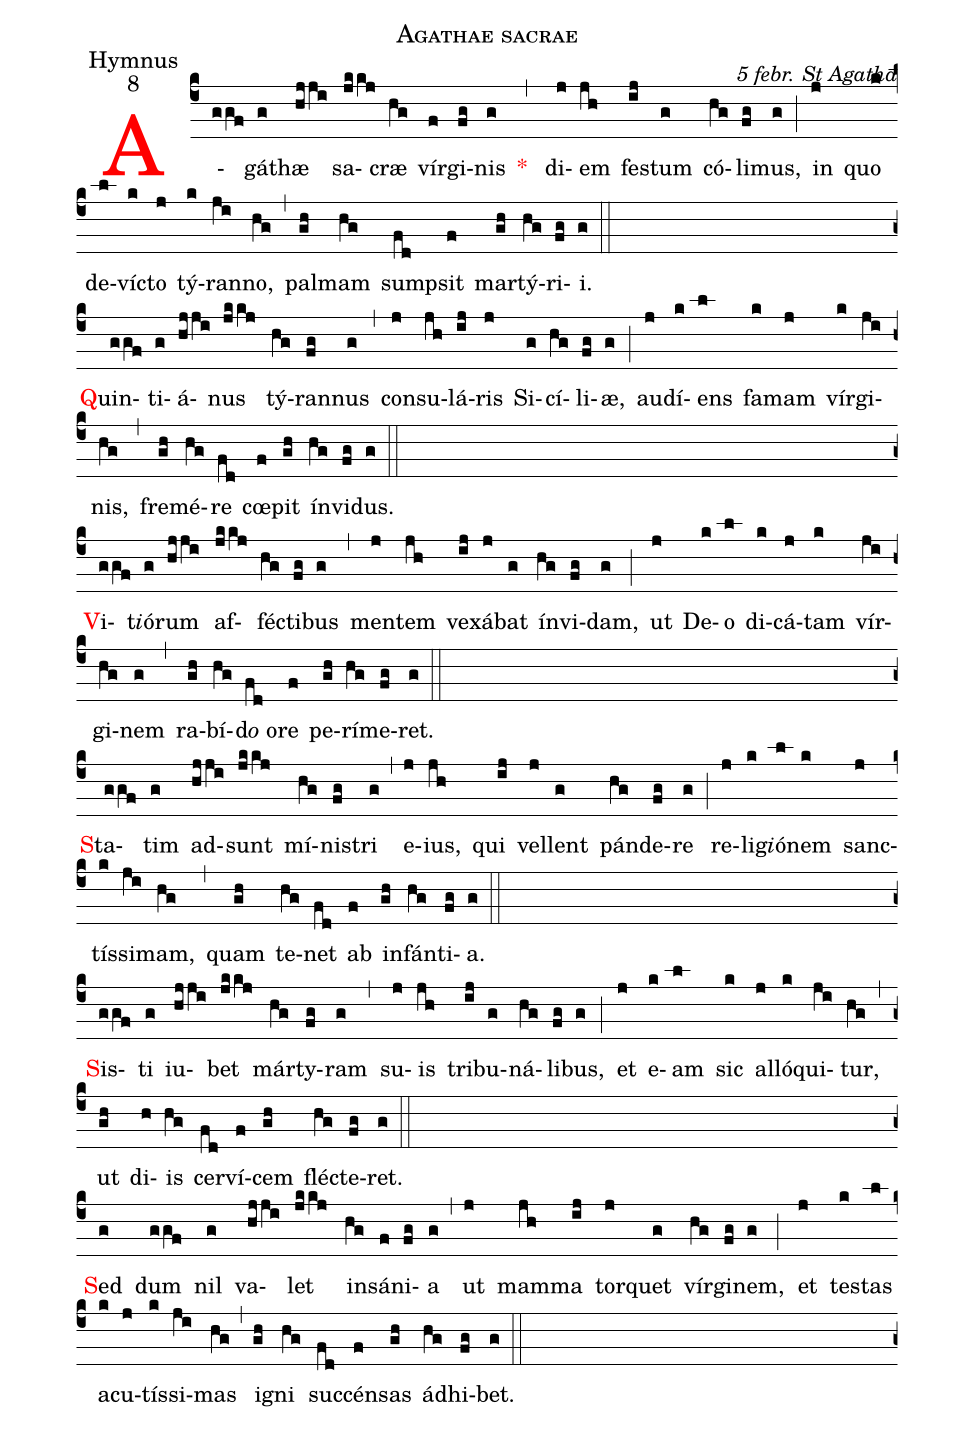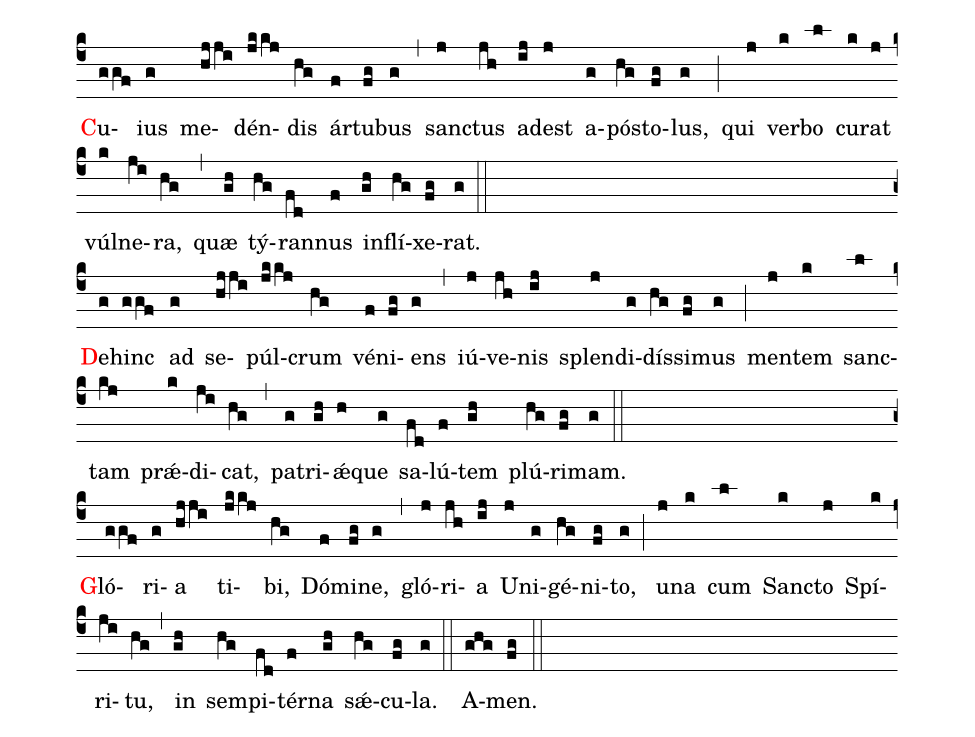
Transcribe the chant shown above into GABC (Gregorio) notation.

name:Agathae sacrae;
office-part:Hymnus;
mode:8;
commentary:5 febr. St Agatha;
%%
(c4)<v>\textcolor{red}{A}</v>(ggf)gá(g)thæ(hjji) sa(jkkj)cræ(hg) vír(f)gi(fg)nis(g) <v>\textcolor{red}{*}</v> (,) di(j)em(jh) fes(ij)tum(g) có(hg)li(fg)mus,(g) (;) in(j) quo(k) de(l)víc(k)to(j) tý(k)ran(ji)no,(hg) (,) pal(gh)mam(hg) sump(fd)sit(f) mar(gh)tý(hg)ri(fg)i.(g)  (::)
 (Z)

<v>\textcolor{red}{Q}</v>uin(ggf)ti(g)á(hjji)nus(jkkj) tý(hg)ran(fg)nus(g) (,) con(j)su(jh)lá(ij)ris(j) Si(g)cí(hg)li(fg)æ,(g) (;) au(j)dí(k)ens(l) fa(k)mam(j) vír(k)gi(ji)nis,(hg) (,) fre(gh)mé(hg)re(fd) cœ(f)pit(gh) ín(hg)vi(fg)dus.(g)  (::)
 (Z)

<v>\textcolor{red}{V}</v>i(ggf)t<i>i</i>ó(g)rum(hjji) af(jkkj)féc(hg)ti(fg)bus(g) (,) men(j)tem(jh) ve(ij)xá(j)bat(g) ín(hg)vi(fg)dam,(g) (;) ut(j) De(k)o(l) di(k)cá(j)tam(k) vír(ji)gi(hg)nem(g) (,) ra(gh)bí(hg)d<i>o</i> o(fd)re(f) pe(gh)rí(hg)me(fg)ret.(g)  (::)
 (Z)

<v>\textcolor{red}{S}</v>ta(ggf)tim(g) ad(hjji)sunt(jkkj) mí(hg)nis(fg)tri(g) (,) e(j)ius,(jh) qui(ij) vel(j)lent(g) pán(hg)de(fg)re(g) (;) re(j)li(k)g<i>i</i>ó(l)nem(k) sanc(j)tís(k)si(ji)mam,(hg) (,) quam(gh) te(hg)net(fd) ab(f) in(gh)fán(hg)ti(fg)a.(g)  (::)
 (Z)

<v>\textcolor{red}{S}</v>is(ggf)ti(g) iu(hjji)bet(jkkj) már(hg)ty(fg)ram(g) (,) su(j)is(jh) tri(ij)bu(g)ná(hg)li(fg)bus,(g) (;) et(j) e(k)am(l) sic(k) al(j)ló(k)qui(ji)tur,(hg) (,) ut(gh) di(h)is(hg) cer(fd)ví(f)cem(gh) fléc(hg)te(fg)ret.(g)  (::)
 (Z)

<v>\textcolor{red}{S}</v>ed(g) dum(ggf) nil(g) va(hjji)let(jkkj) in(hg)sá(f)ni(fg)a(g) (,) ut(j) mam(jh)ma(ij) tor(j)quet(g) vír(hg)gi(fg)nem,(g) (;) et(j) tes(k)tas(l) a(k)cu(j)tís(k)si(ji)mas(hg) (,) i(gh)gni(hg) suc(fd)cén(f)sas(gh) ád(hg)hi(fg)bet.(g)  (::)
 (Z)

<v>\textcolor{red}{C}</v>u(ggf)ius(g) me(hjji)dén(jkkj)dis(hg) ár(f)tu(fg)bus(g) (,) sanc(j)tus(jh) ad(ij)est(j) a(g)pós(hg)to(fg)lus,(g) (;) qui(j) ver(k)bo(l) cu(k)rat(j) vúl(k)ne(ji)ra,(hg) (,) quæ(gh) tý(hg)ran(fd)nus(f) in(gh)flí(hg)xe(fg)rat.(g)  (::)
 (Z)

<v>\textcolor{red}{D}</v>e(g)hinc(ggf) ad(g) se(hjji)púl(jkkj)crum(hg) vé(f)ni(fg)ens(g) (,) iú(j)ve(jh)nis(ij) splen(j)di(g)dís(hg)si(fg)mus(g) (;) men(j)tem(k) sanc(l)tam(kj) prǽ(k)di(ji)cat,(hg) (,) pa(g)tri(gh)ǽ(h)que(g) sa(fd)lú(f)tem(gh) plú(hg)ri(fg)mam.(g)  (::)
 (Z)

<v>\textcolor{red}{G}</v>ló(ggf)ri(g)a(hjji) ti(jkkj)bi,(hg) Dó(f)mi(fg)ne,(g) (,) gló(j)ri(jh)a(ij) U(j)ni(g)gé(hg)ni(fg)to,(g) (;) u(j)na(k) cum(l) Sanc(k)to(j) Spí(k)ri(ji)tu,(hg) (,) in(gh) sem(hg)pi(fd)tér(f)na(gh) sǽ(hg)cu(fg)la.(g)  (::)
 A(ghg)men.(fg) (::)
